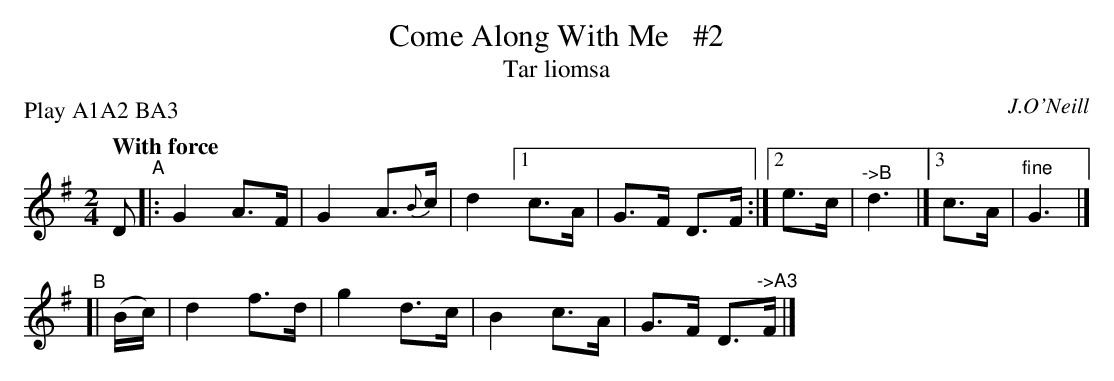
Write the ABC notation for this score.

X:1
T: Come Along With Me   #2
T: Tar liomsa
O: J.O'Neill
Q: "With force"
P: Play A1A2 BA3
M: 2/4
L: 1/8
K: G
D "^A"|: G2 A>F | G2 A>{B}c | d2 [1 c>A | G>F D>F :|[2 e>c | "^->B"d3 |][3 c>A | "^fine"G3 |]
"^B"[| (B/c/) | d2 f>d | g2 d>c | B2 c>A | G>F D>"^->A3"F |]
